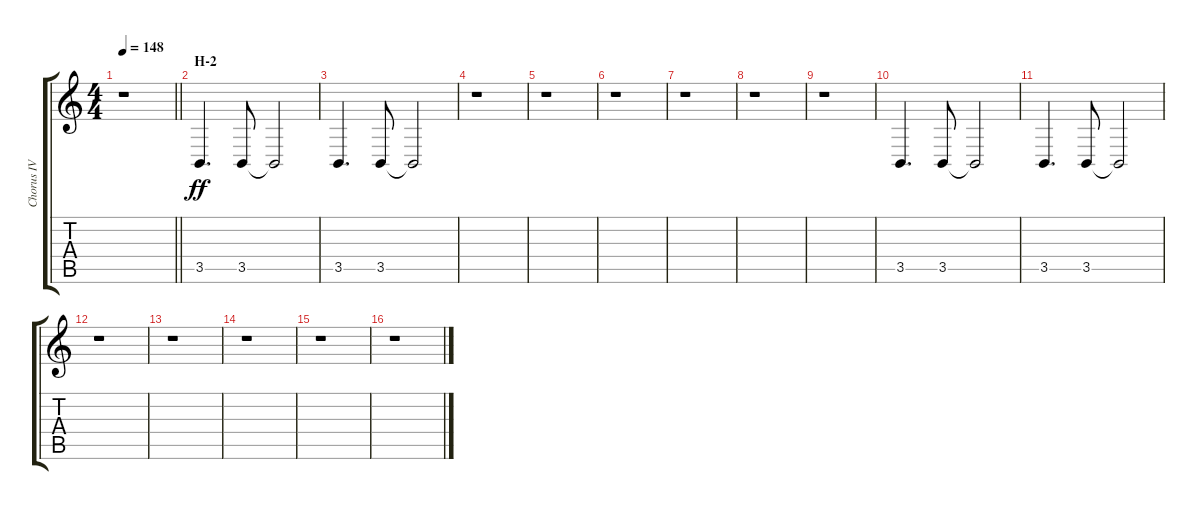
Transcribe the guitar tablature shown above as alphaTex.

\track ("Chorus IV" "Chorus IV") {instrument voiceoohs}
\staff {score tabs}
\tuning (Eb4 Bb3 Gb3 Db3 Ab2 Eb2) {hide}
\ts (4 4)
\tempo 148
\clef g2
\barLineRight lightlight
\ks c
r.1{dy ff} |
\section ("" "H-2")
3.5.4{d} 3.5.8 3.5{t}.2 |
3.5.4{d} 3.5.8 3.5{t}.2 |
r.1 |
r.1 |
r.1 |
r.1 |
r.1 |
r.1 |
3.5.4{d} 3.5.8 3.5{t}.2 |
3.5.4{d} 3.5.8 3.5{t}.2 |
r.1 |
r.1 |
r.1 |
r.1 |
r.1
